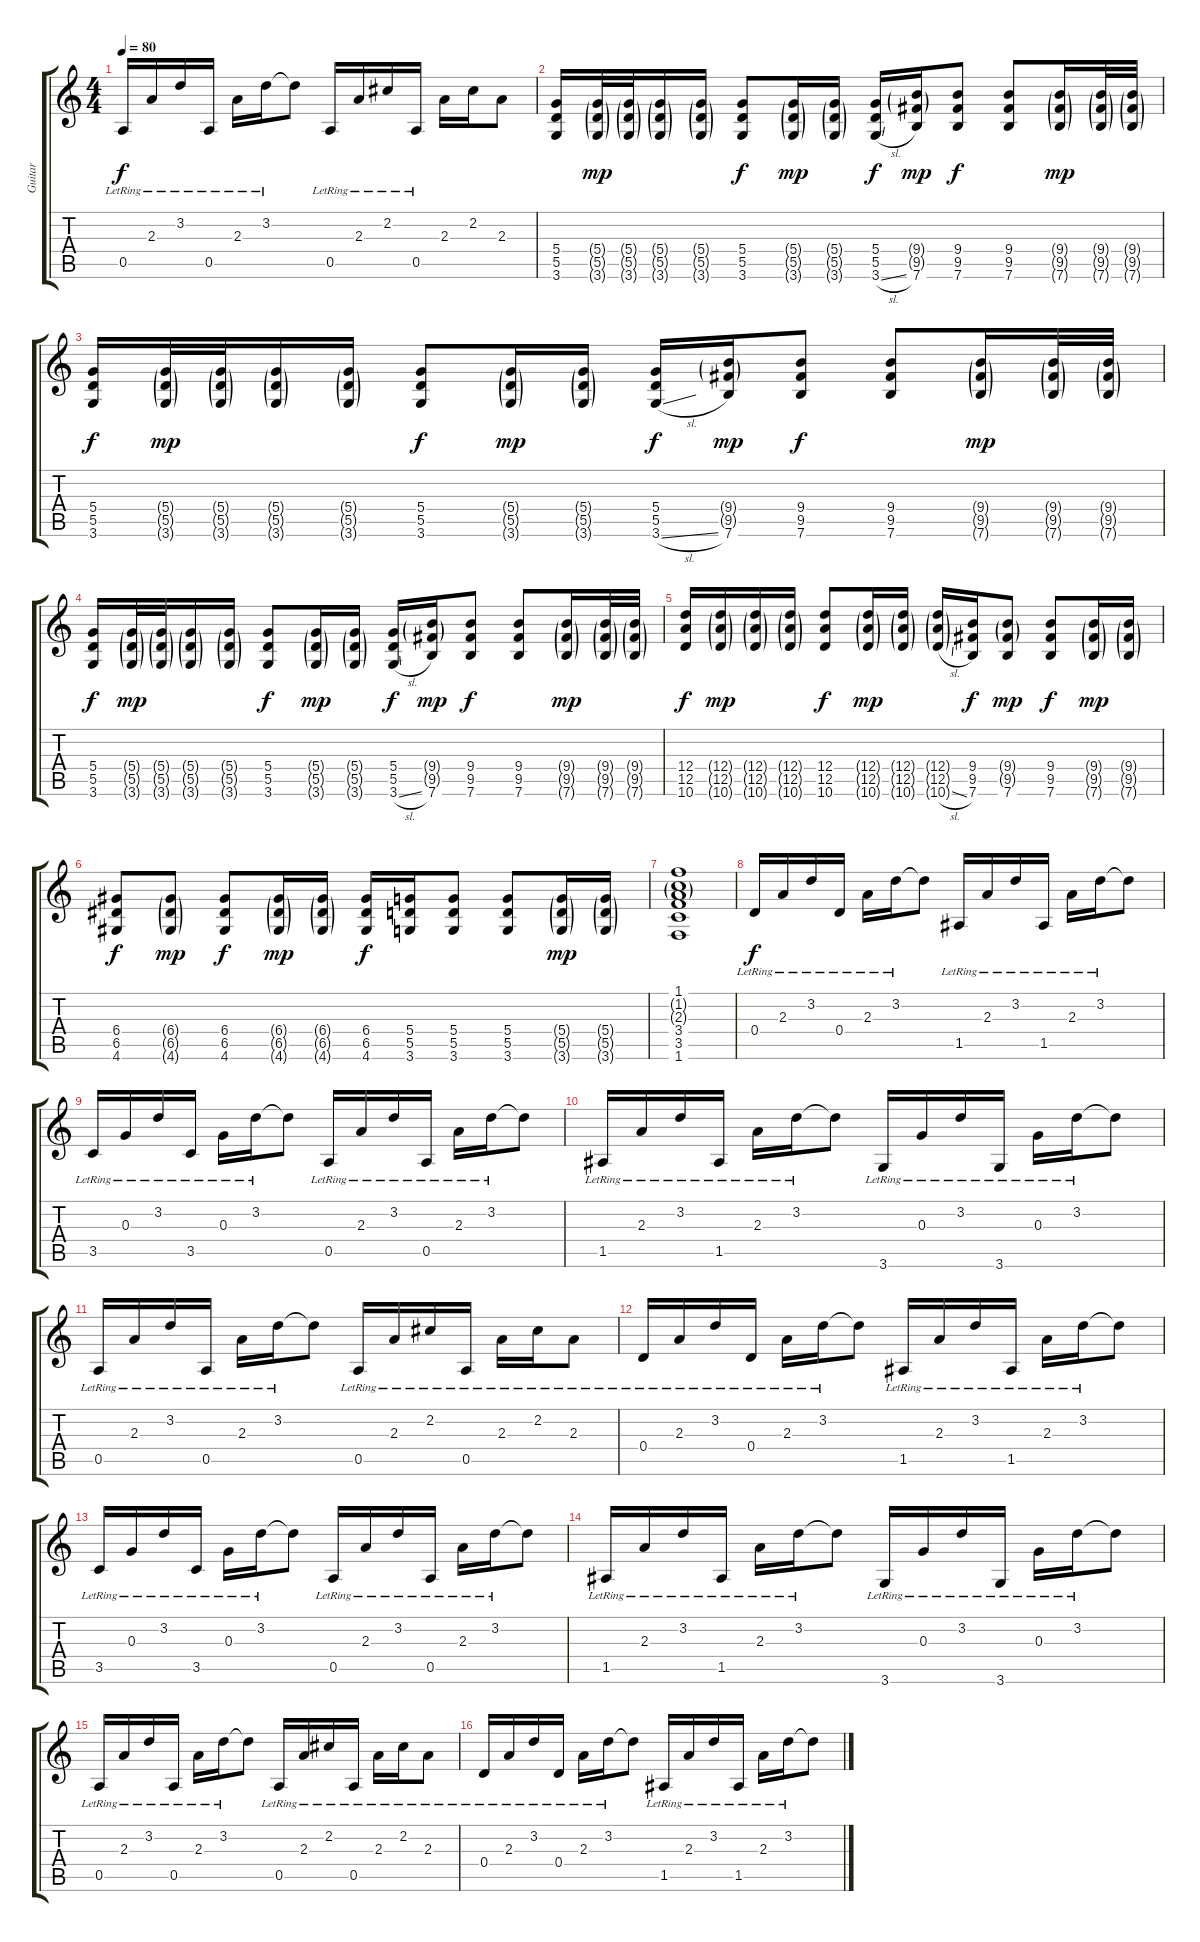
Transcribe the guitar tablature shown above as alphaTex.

\track ("Guitar " "Guitar ") {instrument acousticguitarsteel}
\staff {score tabs}
\tuning (E4 B3 G3 D3 A2 E2) {hide}
\ts (4 4)
\tempo 80
\clef g2
\ks c
0.5{lr}.16{dy f} 2.3{lr}.16 3.2{lr}.16 0.5{lr}.16 2.3{lr}.16 3.2{lr}.16 3.2{t}.8 0.5{lr}.16 2.3{lr}.16 2.2{lr}.16 0.5{lr}.16 2.3.16 2.2.16 2.3.8 |
(5.4 5.5 3.6).16 (5.4{g} 5.5{g} 3.6{g}).32{dy mp} (5.4{g} 5.5{g} 3.6{g}).32 (5.4{g} 5.5{g} 3.6{g}).16 (5.4{g} 5.5{g} 3.6{g}).16 (5.4 5.5 3.6).8{dy f} (5.4{g} 5.5{g} 3.6{g}).16{dy mp} (5.4{g} 5.5{g} 3.6{g}).16 (5.4 5.5 3.6{sl}).16{dy f} (9.4{g} 9.5{g} 7.6).16{dy mp} (9.4 9.5 7.6).8{dy f} (9.4 9.5 7.6).8 (9.4{g} 9.5{g} 7.6{g}).16{dy mp} (9.4{g} 9.5{g} 7.6{g}).32 (9.4{g} 9.5{g} 7.6{g}).32 |
(5.4 5.5 3.6).16{dy f} (5.4{g} 5.5{g} 3.6{g}).32{dy mp} (5.4{g} 5.5{g} 3.6{g}).32 (5.4{g} 5.5{g} 3.6{g}).16 (5.4{g} 5.5{g} 3.6{g}).16 (5.4 5.5 3.6).8{dy f} (5.4{g} 5.5{g} 3.6{g}).16{dy mp} (5.4{g} 5.5{g} 3.6{g}).16 (5.4 5.5 3.6{sl}).16{dy f} (9.4{g} 9.5{g} 7.6).16{dy mp} (9.4 9.5 7.6).8{dy f} (9.4 9.5 7.6).8 (9.4{g} 9.5{g} 7.6{g}).16{dy mp} (9.4{g} 9.5{g} 7.6{g}).32 (9.4{g} 9.5{g} 7.6{g}).32 |
(5.4 5.5 3.6).16{dy f} (5.4{g} 5.5{g} 3.6{g}).32{dy mp} (5.4{g} 5.5{g} 3.6{g}).32 (5.4{g} 5.5{g} 3.6{g}).16 (5.4{g} 5.5{g} 3.6{g}).16 (5.4 5.5 3.6).8{dy f} (5.4{g} 5.5{g} 3.6{g}).16{dy mp} (5.4{g} 5.5{g} 3.6{g}).16 (5.4 5.5 3.6{sl}).16{dy f} (9.4{g} 9.5{g} 7.6).16{dy mp} (9.4 9.5 7.6).8{dy f} (9.4 9.5 7.6).8 (9.4{g} 9.5{g} 7.6{g}).16{dy mp} (9.4{g} 9.5{g} 7.6{g}).32 (9.4{g} 9.5{g} 7.6{g}).32 |
(12.4 12.5 10.6).16{dy f} (12.4{g} 12.5{g} 10.6{g}).16{dy mp} (12.4{g} 12.5{g} 10.6{g}).16 (12.4{g} 12.5{g} 10.6{g}).16 (12.4 12.5 10.6).8{dy f} (12.4{g} 12.5{g} 10.6{g}).16{dy mp} (12.4{g} 12.5{g} 10.6{g}).16 (12.4{g} 12.5{g} 10.6{sl g}).16 (9.4 9.5 7.6).16{dy f} (9.4{g} 9.5{g} 7.6).8{dy mp} (9.4 9.5 7.6).8{dy f} (9.4{g} 9.5{g} 7.6{g}).16{dy mp} (9.4{g} 9.5{g} 7.6{g}).16 |
(6.4 6.5 4.6).8{dy f} (6.4{g} 6.5{g} 4.6{g}).8{dy mp} (6.4 6.5 4.6).8{dy f} (6.4{g} 6.5{g} 4.6{g}).16{dy mp} (6.4{g} 6.5{g} 4.6{g}).16 (6.4 6.5 4.6).16{dy f} (5.4 5.5 3.6).16 (5.4 5.5 3.6).8 (5.4 5.5 3.6).8 (5.4{g} 5.5{g} 3.6{g}).16{dy mp} (5.4{g} 5.5{g} 3.6{g}).16 |
(1.1 1.2{g} 2.3{g} 3.4 3.5 1.6).1 |
0.4{lr}.16{dy f} 2.3{lr}.16 3.2{lr}.16 0.4{lr}.16 2.3{lr}.16 3.2{lr}.16 3.2{t}.8 1.5{lr}.16 2.3{lr}.16 3.2{lr}.16 1.5{lr}.16 2.3{lr}.16 3.2{lr}.16 3.2{t}.8 |
3.5{lr}.16 0.3{lr}.16 3.2{lr}.16 3.5{lr}.16 0.3{lr}.16 3.2{lr}.16 3.2{t}.8 0.5{lr}.16 2.3{lr}.16 3.2{lr}.16 0.5{lr}.16 2.3{lr}.16 3.2{lr}.16 3.2{t}.8 |
1.5{lr}.16 2.3{lr}.16 3.2{lr}.16 1.5{lr}.16 2.3{lr}.16 3.2{lr}.16 3.2{t}.8 3.6{lr}.16 0.3{lr}.16 3.2{lr}.16 3.6{lr}.16 0.3{lr}.16 3.2{lr}.16 3.2{t}.8 |
0.5{lr}.16 2.3{lr}.16 3.2{lr}.16 0.5{lr}.16 2.3{lr}.16 3.2{lr}.16 3.2{t}.8 0.5{lr}.16 2.3{lr}.16 2.2{lr}.16 0.5{lr}.16 2.3{lr}.16 2.2{lr}.16 2.3{lr}.8 |
0.4{lr}.16 2.3{lr}.16 3.2{lr}.16 0.4{lr}.16 2.3{lr}.16 3.2{lr}.16 3.2{t}.8 1.5{lr}.16 2.3{lr}.16 3.2{lr}.16 1.5{lr}.16 2.3{lr}.16 3.2{lr}.16 3.2{t}.8 |
3.5{lr}.16 0.3{lr}.16 3.2{lr}.16 3.5{lr}.16 0.3{lr}.16 3.2{lr}.16 3.2{t}.8 0.5{lr}.16 2.3{lr}.16 3.2{lr}.16 0.5{lr}.16 2.3{lr}.16 3.2{lr}.16 3.2{t}.8 |
1.5{lr}.16 2.3{lr}.16 3.2{lr}.16 1.5{lr}.16 2.3{lr}.16 3.2{lr}.16 3.2{t}.8 3.6{lr}.16 0.3{lr}.16 3.2{lr}.16 3.6{lr}.16 0.3{lr}.16 3.2{lr}.16 3.2{t}.8 |
0.5{lr}.16 2.3{lr}.16 3.2{lr}.16 0.5{lr}.16 2.3{lr}.16 3.2{lr}.16 3.2{t}.8 0.5{lr}.16 2.3{lr}.16 2.2{lr}.16 0.5{lr}.16 2.3{lr}.16 2.2{lr}.16 2.3{lr}.8 |
0.4{lr}.16 2.3{lr}.16 3.2{lr}.16 0.4{lr}.16 2.3{lr}.16 3.2{lr}.16 3.2{t}.8 1.5{lr}.16 2.3{lr}.16 3.2{lr}.16 1.5{lr}.16 2.3{lr}.16 3.2{lr}.16 3.2{t}.8
